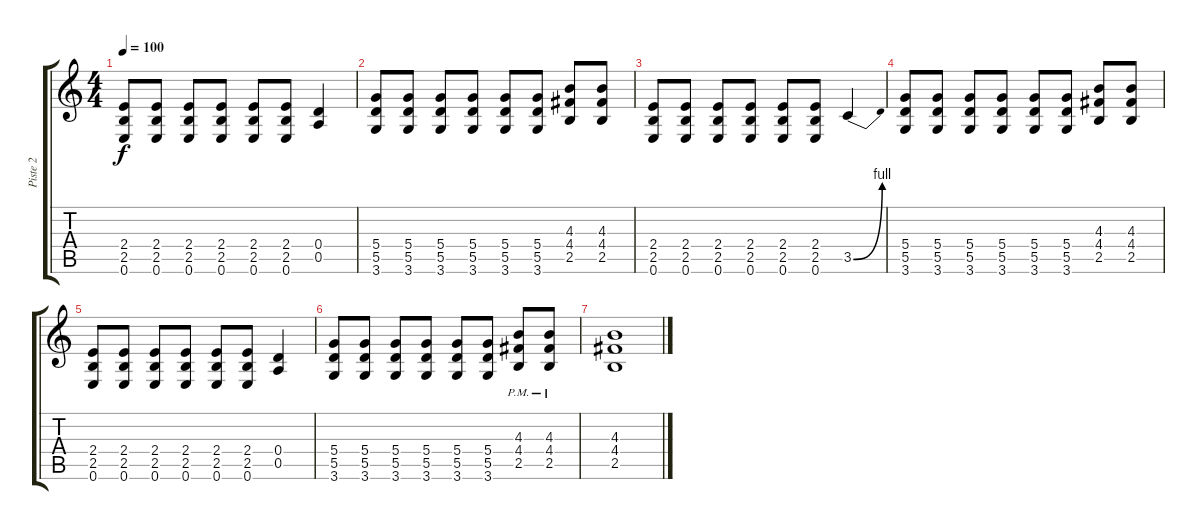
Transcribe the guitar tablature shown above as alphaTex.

\track ("Piste 2" "Piste 2") {instrument distortionguitar}
\staff {score tabs}
\tuning (E4 B3 G3 D3 A2 E2) {hide}
\ts (4 4)
\tempo 100
\clef g2
\ks c
(2.4 2.5 0.6).8{dy f} (2.4 2.5 0.6).8 (2.4 2.5 0.6).8 (2.4 2.5 0.6).8 (2.4 2.5 0.6).8 (2.4 2.5 0.6).8 (0.4 0.5).4 |
(5.4 5.5 3.6).8 (5.4 5.5 3.6).8 (5.4 5.5 3.6).8 (5.4 5.5 3.6).8 (5.4 5.5 3.6).8 (5.4 5.5 3.6).8 (4.3 4.4 2.5).8 (4.3 4.4 2.5).8 |
(2.4 2.5 0.6).8 (2.4 2.5 0.6).8 (2.4 2.5 0.6).8 (2.4 2.5 0.6).8 (2.4 2.5 0.6).8 (2.4 2.5 0.6).8 3.5{be (bend 0 0 60 4)}.4 |
(5.4 5.5 3.6).8 (5.4 5.5 3.6).8 (5.4 5.5 3.6).8 (5.4 5.5 3.6).8 (5.4 5.5 3.6).8 (5.4 5.5 3.6).8 (4.3 4.4 2.5).8 (4.3 4.4 2.5).8 |
(2.4 2.5 0.6).8 (2.4 2.5 0.6).8 (2.4 2.5 0.6).8 (2.4 2.5 0.6).8 (2.4 2.5 0.6).8 (2.4 2.5 0.6).8 (0.4 0.5).4 |
(5.4 5.5 3.6).8 (5.4 5.5 3.6).8 (5.4 5.5 3.6).8 (5.4 5.5 3.6).8 (5.4 5.5 3.6).8 (5.4 5.5 3.6).8 (4.3{pm} 4.4{pm} 2.5{pm}).8 (4.3{pm} 4.4{pm} 2.5{pm}).8 |
(4.3 4.4 2.5).1
